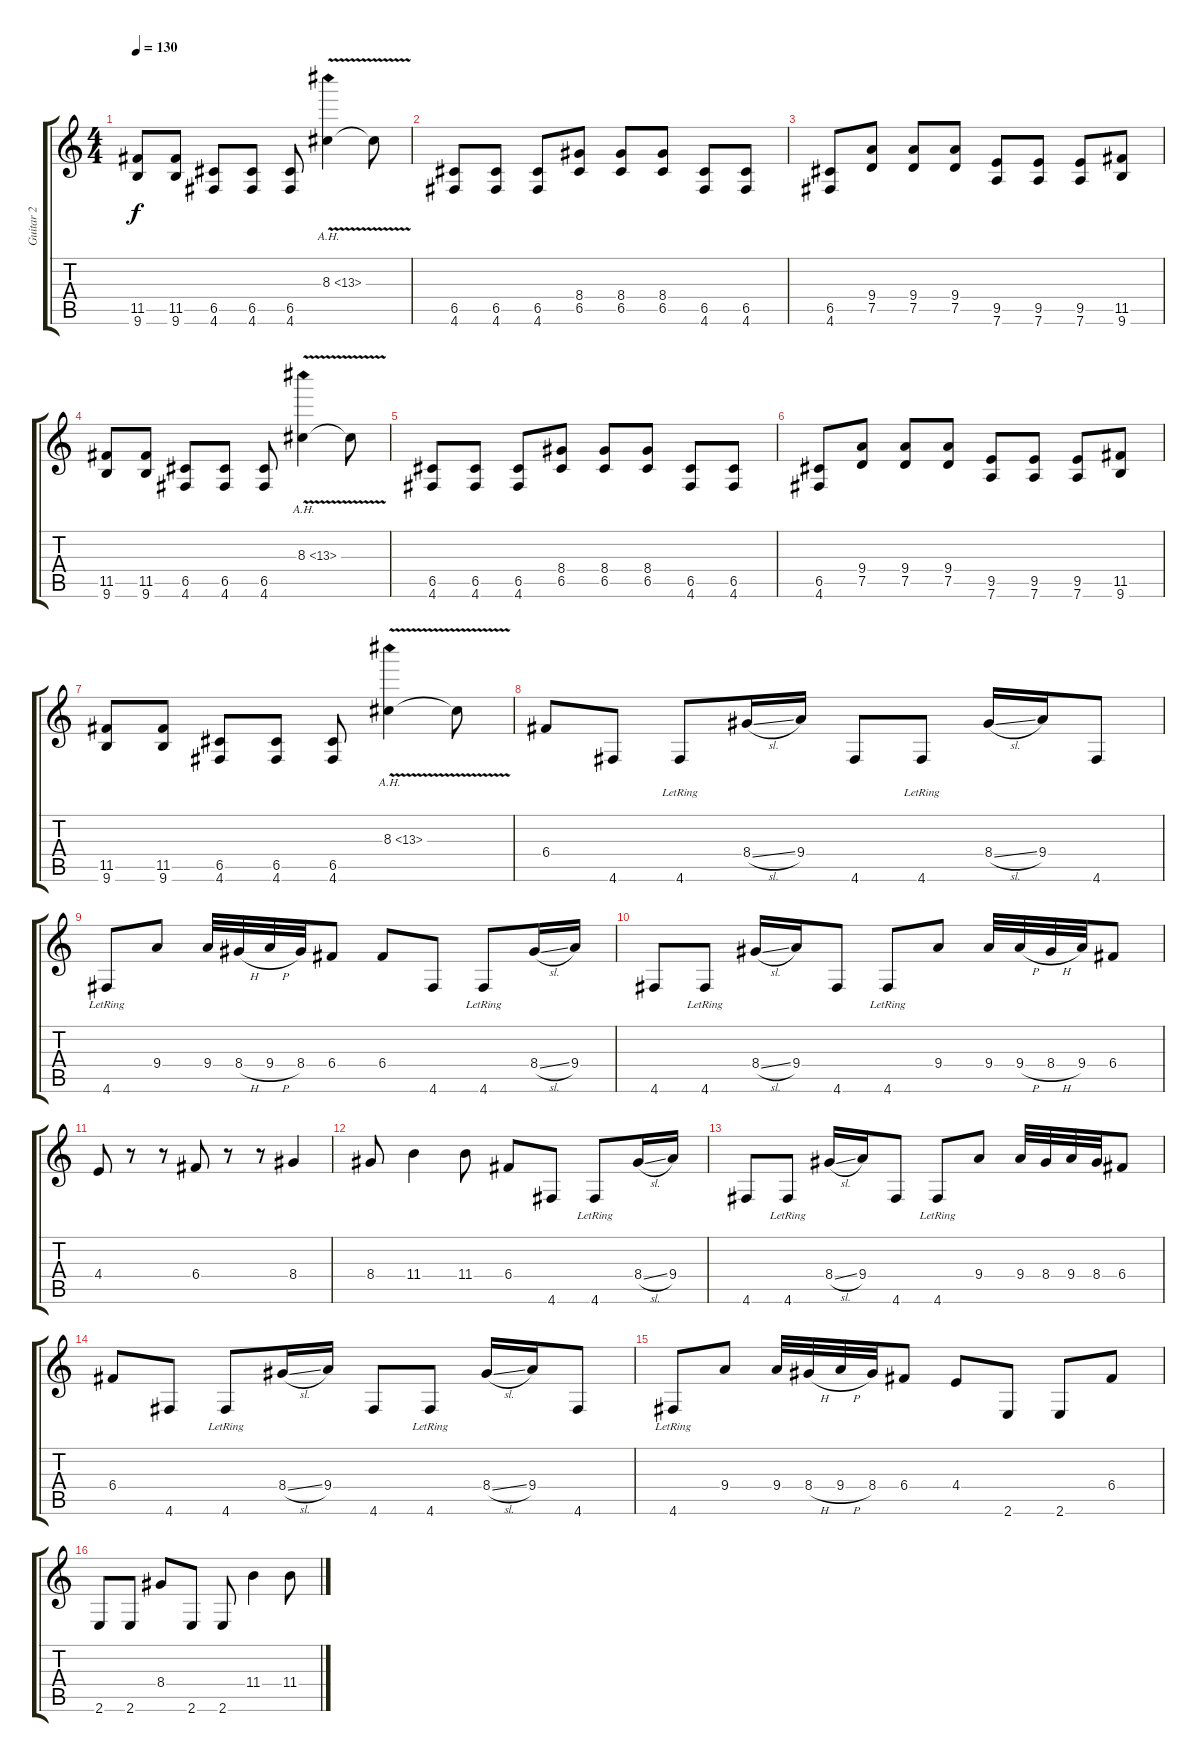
\track ("Guitar 2" "Guitar 2") {instrument distortionguitar}
\staff {score tabs}
\tuning (D4 A3 F3 C3 G2 D2) {hide}
\ts (4 4)
\tempo 130
\clef g2
\ks c
(11.5 9.6).8{dy f} (11.5 9.6).8 (6.5 4.6).8 (6.5 4.6).8 (6.5 4.6).8 8.3{ah 5 v}.4 8.3{t}.8 |
(6.5 4.6).8 (6.5 4.6).8 (6.5 4.6).8 (8.4 6.5).8 (8.4 6.5).8 (8.4 6.5).8 (6.5 4.6).8 (6.5 4.6).8 |
(6.5 4.6).8 (9.4 7.5).8 (9.4 7.5).8 (9.4 7.5).8 (9.5 7.6).8 (9.5 7.6).8 (9.5 7.6).8 (11.5 9.6).8 |
(11.5 9.6).8 (11.5 9.6).8 (6.5 4.6).8 (6.5 4.6).8 (6.5 4.6).8 8.3{ah 5 v}.4 8.3{t}.8 |
(6.5 4.6).8 (6.5 4.6).8 (6.5 4.6).8 (8.4 6.5).8 (8.4 6.5).8 (8.4 6.5).8 (6.5 4.6).8 (6.5 4.6).8 |
(6.5 4.6).8 (9.4 7.5).8 (9.4 7.5).8 (9.4 7.5).8 (9.5 7.6).8 (9.5 7.6).8 (9.5 7.6).8 (11.5 9.6).8 |
(11.5 9.6).8 (11.5 9.6).8 (6.5 4.6).8 (6.5 4.6).8 (6.5 4.6).8 8.3{ah 5 v}.4 8.3{t}.8 |
6.4.8 4.6.8 4.6{lr}.8 8.4{sl}.16 9.4.16 4.6.8 4.6{lr}.8 8.4{sl}.16 9.4.16 4.6.8 |
4.6{lr}.8 9.4.8 9.4.32 8.4{h}.32 9.4{h}.32 8.4.32 6.4.8 6.4.8 4.6.8 4.6{lr}.8 8.4{sl}.16 9.4.16 |
4.6.8 4.6{lr}.8 8.4{sl}.16 9.4.16 4.6.8 4.6{lr}.8 9.4.8 9.4.32 9.4{h}.32 8.4{h}.32 9.4.32 6.4.8 |
4.4.8 r.8 r.8 6.4.8 r.8 r.8 8.4.4 |
8.4.8 11.4.4 11.4.8 6.4.8 4.6.8 4.6{lr}.8 8.4{sl}.16 9.4.16 |
4.6.8 4.6{lr}.8 8.4{sl}.16 9.4.16 4.6.8 4.6{lr}.8 9.4.8 9.4.32 8.4.32 9.4.32 8.4.32 6.4.8 |
6.4.8 4.6.8 4.6{lr}.8 8.4{sl}.16 9.4.16 4.6.8 4.6{lr}.8 8.4{sl}.16 9.4.16 4.6.8 |
4.6{lr}.8 9.4.8 9.4.32 8.4{h}.32 9.4{h}.32 8.4.32 6.4.8 4.4.8 2.6.8 2.6.8 6.4.8 |
2.6.8 2.6.8 8.4.8 2.6.8 2.6.8 11.4.4 11.4.8
